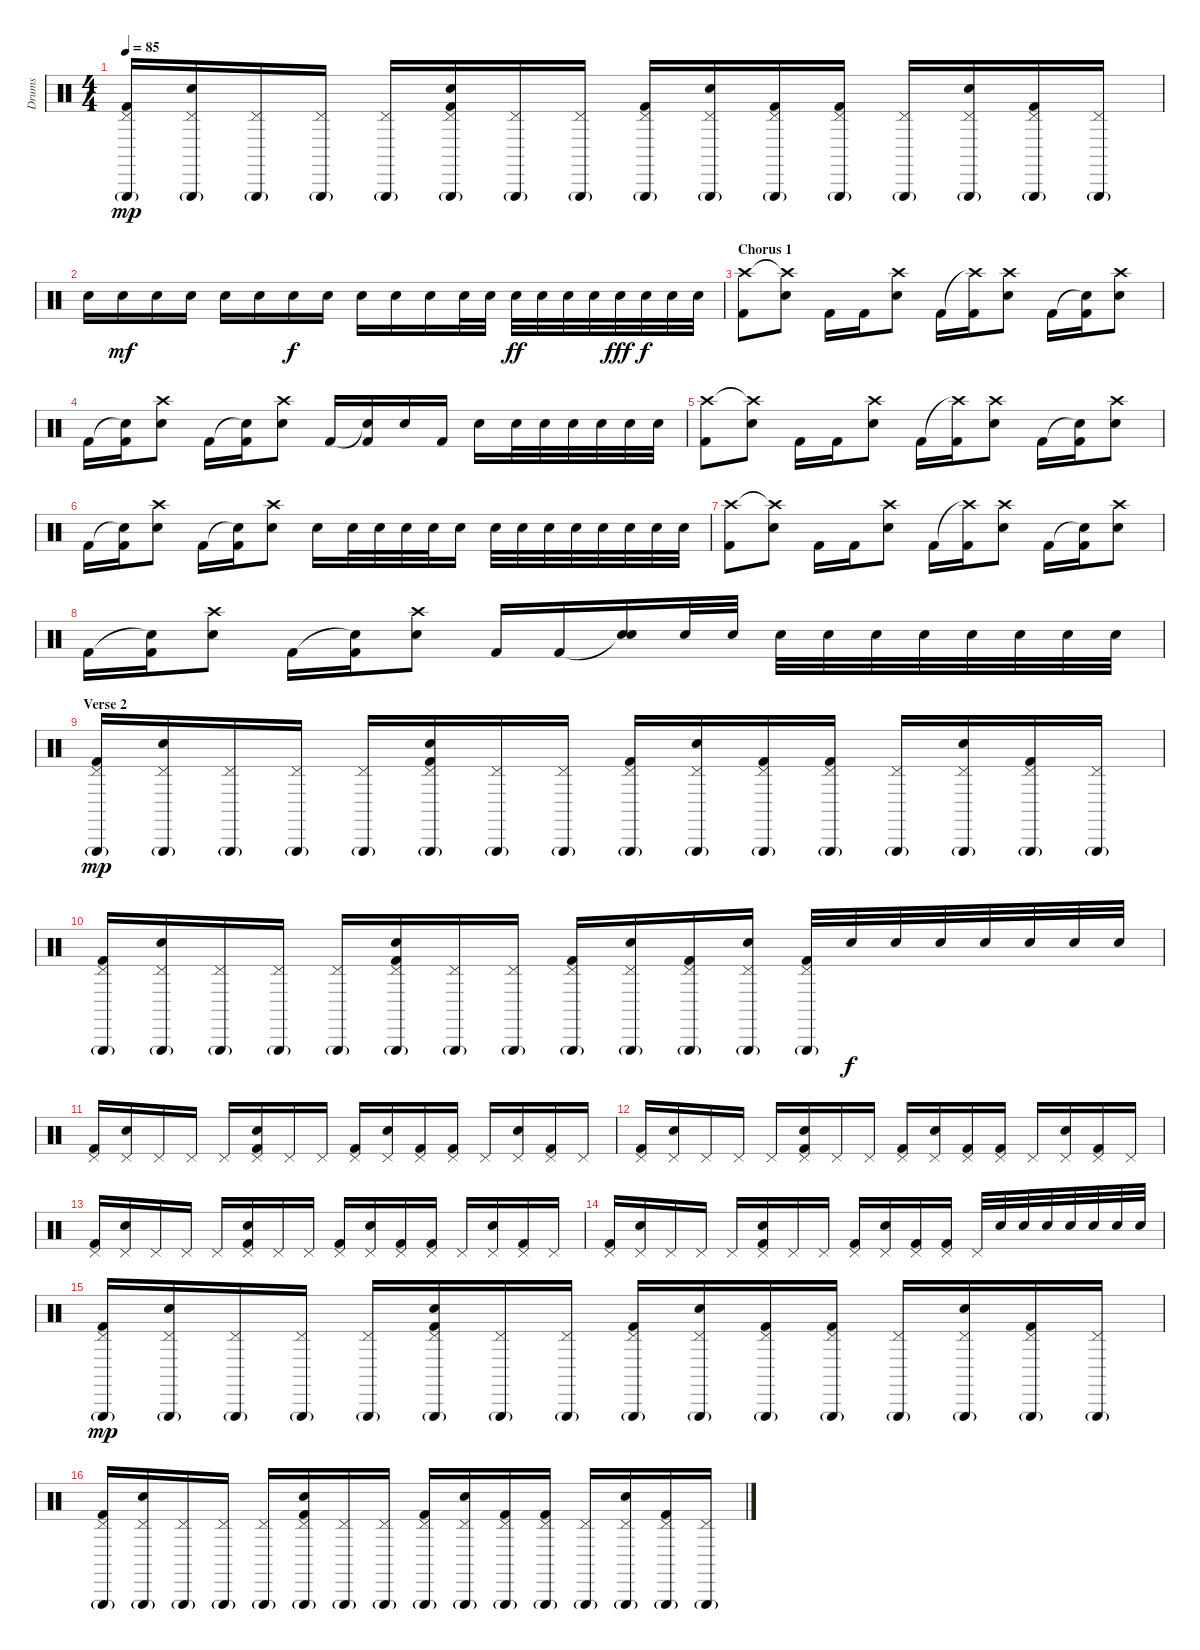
\track ("Drums" "Drums") {instrument percussion}
\staff {score}
\articulation defaults
\ts (4 4)
\tempo 85
\clef neutral
\ks c
("Triangle (hit)"{g} "Pedal Hi-Hat (hit)" "Kick (hit) 2").16{dy mp} ("Triangle (hit)"{g} "Pedal Hi-Hat (hit)" "Electric Snare (hit)").16 ("Triangle (hit)"{g} "Pedal Hi-Hat (hit)").16 ("Triangle (hit)"{g} "Pedal Hi-Hat (hit)").16 ("Triangle (hit)"{g} "Pedal Hi-Hat (hit)").16 ("Triangle (hit)"{g} "Pedal Hi-Hat (hit)" "Electric Snare (hit)" "Kick (hit) 2").16 ("Triangle (hit)"{g} "Pedal Hi-Hat (hit)").16 ("Triangle (hit)"{g} "Pedal Hi-Hat (hit)").16 ("Triangle (hit)"{g} "Pedal Hi-Hat (hit)" "Kick (hit) 2").16 ("Triangle (hit)"{g} "Pedal Hi-Hat (hit)" "Electric Snare (hit)").16 ("Triangle (hit)"{g} "Pedal Hi-Hat (hit)" "Kick (hit) 2").16 ("Triangle (hit)"{g} "Pedal Hi-Hat (hit)" "Kick (hit) 2").16 ("Triangle (hit)"{g} "Pedal Hi-Hat (hit)").16 ("Triangle (hit)"{g} "Pedal Hi-Hat (hit)" "Electric Snare (hit)").16 ("Triangle (hit)"{g} "Pedal Hi-Hat (hit)" "Kick (hit) 2").16 ("Triangle (hit)"{g} "Pedal Hi-Hat (hit)").16 |
"Electric Snare (hit)".16 "Electric Snare (hit)".16{dy mf} "Electric Snare (hit)".16 "Electric Snare (hit)".16 "Electric Snare (hit)".16 "Electric Snare (hit)".16 "Electric Snare (hit)".16{dy f} "Electric Snare (hit)".16 "Electric Snare (hit)".16 "Electric Snare (hit)".16 "Electric Snare (hit)".16 "Electric Snare (hit)".32 "Electric Snare (hit)".32 "Electric Snare (hit)".32{dy ff} "Electric Snare (hit)".32 "Electric Snare (hit)".32 "Electric Snare (hit)".32 "Electric Snare (hit)".32{dy fff} "Electric Snare (hit)".32{dy f} "Electric Snare (hit)".32 "Electric Snare (hit)".32 |
\section ("" "Chorus 1")
("Crash high (hit)" "Kick (hit) 2").8 ("Crash high (hit)"{t} "Electric Snare (hit)").8 "Kick (hit) 2".16 "Kick (hit) 2".16 ("Crash high (hit)" "Electric Snare (hit)").8 "Kick (hit) 2".16 ("Crash high (hit)"{t} "Kick (hit) 2").16 ("Crash high (hit)" "Electric Snare (hit)").8 "Kick (hit) 2".16 ("Snare (hit)"{t} "Kick (hit) 2").16 ("Crash high (hit)" "Electric Snare (hit)").8 |
"Kick (hit) 2".16 ("Snare (hit)"{t} "Kick (hit) 2").16 ("Crash high (hit)" "Electric Snare (hit)").8 "Kick (hit) 2".16 ("Snare (hit)"{t} "Kick (hit) 2").16 ("Crash high (hit)" "Electric Snare (hit)").8 "Kick (hit) 2".16 ("Snare (hit)"{t} "Kick (hit) 2").16 "Electric Snare (hit)".16 "Kick (hit) 2".16 "Electric Snare (hit)".16 "Electric Snare (hit)".32 "Electric Snare (hit)".32 "Electric Snare (hit)".32 "Electric Snare (hit)".32 "Electric Snare (hit)".32 "Electric Snare (hit)".32 |
("Crash high (hit)" "Kick (hit) 2").8 ("Crash high (hit)"{t} "Electric Snare (hit)").8 "Kick (hit) 2".16 "Kick (hit) 2".16 ("Crash high (hit)" "Electric Snare (hit)").8 "Kick (hit) 2".16 ("Crash high (hit)"{t} "Kick (hit) 2").16 ("Crash high (hit)" "Electric Snare (hit)").8 "Kick (hit) 2".16 ("Snare (hit)"{t} "Kick (hit) 2").16 ("Crash high (hit)" "Electric Snare (hit)").8 |
"Kick (hit) 2".16 ("Snare (hit)"{t} "Kick (hit) 2").16 ("Crash high (hit)" "Electric Snare (hit)").8 "Kick (hit) 2".16 ("Snare (hit)"{t} "Kick (hit) 2").16 ("Crash high (hit)" "Electric Snare (hit)").8 "Electric Snare (hit)".16 "Electric Snare (hit)".32 "Electric Snare (hit)".32 "Electric Snare (hit)".32 "Electric Snare (hit)".32 "Electric Snare (hit)".16 "Electric Snare (hit)".32 "Electric Snare (hit)".32 "Electric Snare (hit)".32 "Electric Snare (hit)".32 "Electric Snare (hit)".32 "Electric Snare (hit)".32 "Electric Snare (hit)".32 "Electric Snare (hit)".32 |
("Crash high (hit)" "Kick (hit) 2").8 ("Crash high (hit)"{t} "Electric Snare (hit)").8 "Kick (hit) 2".16 "Kick (hit) 2".16 ("Crash high (hit)" "Electric Snare (hit)").8 "Kick (hit) 2".16 ("Crash high (hit)"{t} "Kick (hit) 2").16 ("Crash high (hit)" "Electric Snare (hit)").8 "Kick (hit) 2".16 ("Snare (hit)"{t} "Kick (hit) 2").16 ("Crash high (hit)" "Electric Snare (hit)").8 |
"Kick (hit) 2".16 ("Snare (hit)"{t} "Kick (hit) 2").16 ("Crash high (hit)" "Electric Snare (hit)").8 "Kick (hit) 2".16 ("Snare (hit)"{t} "Kick (hit) 2").16 ("Crash high (hit)" "Electric Snare (hit)").8 "Kick (hit) 2".16 "Kick (hit) 2".16 ("Snare (hit)"{t} "Electric Snare (hit)").16 "Electric Snare (hit)".32 "Electric Snare (hit)".32 "Electric Snare (hit)".32 "Electric Snare (hit)".32 "Electric Snare (hit)".32 "Electric Snare (hit)".32 "Electric Snare (hit)".32 "Electric Snare (hit)".32 "Electric Snare (hit)".32 "Electric Snare (hit)".32 |
\section ("" "Verse 2")
("Triangle (hit)"{g} "Pedal Hi-Hat (hit)" "Kick (hit) 2").16{dy mp} ("Triangle (hit)"{g} "Pedal Hi-Hat (hit)" "Electric Snare (hit)").16 ("Triangle (hit)"{g} "Pedal Hi-Hat (hit)").16 ("Triangle (hit)"{g} "Pedal Hi-Hat (hit)").16 ("Triangle (hit)"{g} "Pedal Hi-Hat (hit)").16 ("Triangle (hit)"{g} "Pedal Hi-Hat (hit)" "Electric Snare (hit)" "Kick (hit) 2").16 ("Triangle (hit)"{g} "Pedal Hi-Hat (hit)").16 ("Triangle (hit)"{g} "Pedal Hi-Hat (hit)").16 ("Triangle (hit)"{g} "Pedal Hi-Hat (hit)" "Kick (hit) 2").16 ("Triangle (hit)"{g} "Pedal Hi-Hat (hit)" "Electric Snare (hit)").16 ("Triangle (hit)"{g} "Pedal Hi-Hat (hit)" "Kick (hit) 2").16 ("Triangle (hit)"{g} "Pedal Hi-Hat (hit)" "Kick (hit) 2").16 ("Triangle (hit)"{g} "Pedal Hi-Hat (hit)").16 ("Triangle (hit)"{g} "Pedal Hi-Hat (hit)" "Electric Snare (hit)").16 ("Triangle (hit)"{g} "Pedal Hi-Hat (hit)" "Kick (hit) 2").16 ("Triangle (hit)"{g} "Pedal Hi-Hat (hit)").16 |
("Triangle (hit)"{g} "Pedal Hi-Hat (hit)" "Kick (hit) 2").16 ("Triangle (hit)"{g} "Pedal Hi-Hat (hit)" "Electric Snare (hit)").16 ("Triangle (hit)"{g} "Pedal Hi-Hat (hit)").16 ("Triangle (hit)"{g} "Pedal Hi-Hat (hit)").16 ("Triangle (hit)"{g} "Pedal Hi-Hat (hit)").16 ("Triangle (hit)"{g} "Pedal Hi-Hat (hit)" "Electric Snare (hit)" "Kick (hit) 2").16 ("Triangle (hit)"{g} "Pedal Hi-Hat (hit)").16 ("Triangle (hit)"{g} "Pedal Hi-Hat (hit)").16 ("Triangle (hit)"{g} "Pedal Hi-Hat (hit)" "Kick (hit) 2").16 ("Triangle (hit)"{g} "Pedal Hi-Hat (hit)" "Electric Snare (hit)").16 ("Triangle (hit)"{g} "Pedal Hi-Hat (hit)" "Kick (hit) 2").16 ("Triangle (hit)"{g} "Pedal Hi-Hat (hit)" "Electric Snare (hit)").16 ("Triangle (hit)"{g} "Pedal Hi-Hat (hit)" "Kick (hit) 2").32 "Electric Snare (hit)".32{dy f} "Electric Snare (hit)".32 "Electric Snare (hit)".32 "Electric Snare (hit)".32 "Electric Snare (hit)".32 "Electric Snare (hit)".32 "Electric Snare (hit)".32 |
("Pedal Hi-Hat (hit)" "Kick (hit) 2").16 ("Pedal Hi-Hat (hit)" "Electric Snare (hit)").16 "Pedal Hi-Hat (hit)".16 "Pedal Hi-Hat (hit)".16 "Pedal Hi-Hat (hit)".16 ("Pedal Hi-Hat (hit)" "Electric Snare (hit)" "Kick (hit) 2").16 "Pedal Hi-Hat (hit)".16 "Pedal Hi-Hat (hit)".16 ("Pedal Hi-Hat (hit)" "Kick (hit) 2").16 ("Pedal Hi-Hat (hit)" "Electric Snare (hit)").16 ("Pedal Hi-Hat (hit)" "Kick (hit) 2").16 ("Pedal Hi-Hat (hit)" "Kick (hit) 2").16 "Pedal Hi-Hat (hit)".16 ("Pedal Hi-Hat (hit)" "Electric Snare (hit)").16 ("Pedal Hi-Hat (hit)" "Kick (hit) 2").16 "Pedal Hi-Hat (hit)".16 |
("Pedal Hi-Hat (hit)" "Kick (hit) 2").16 ("Pedal Hi-Hat (hit)" "Electric Snare (hit)").16 "Pedal Hi-Hat (hit)".16 "Pedal Hi-Hat (hit)".16 "Pedal Hi-Hat (hit)".16 ("Pedal Hi-Hat (hit)" "Electric Snare (hit)" "Kick (hit) 2").16 "Pedal Hi-Hat (hit)".16 "Pedal Hi-Hat (hit)".16 ("Pedal Hi-Hat (hit)" "Kick (hit) 2").16 ("Pedal Hi-Hat (hit)" "Electric Snare (hit)").16 ("Pedal Hi-Hat (hit)" "Kick (hit) 2").16 ("Pedal Hi-Hat (hit)" "Kick (hit) 2").16 "Pedal Hi-Hat (hit)".16 ("Pedal Hi-Hat (hit)" "Electric Snare (hit)").16 ("Pedal Hi-Hat (hit)" "Kick (hit) 2").16 "Pedal Hi-Hat (hit)".16 |
("Pedal Hi-Hat (hit)" "Kick (hit) 2").16 ("Pedal Hi-Hat (hit)" "Electric Snare (hit)").16 "Pedal Hi-Hat (hit)".16 "Pedal Hi-Hat (hit)".16 "Pedal Hi-Hat (hit)".16 ("Pedal Hi-Hat (hit)" "Electric Snare (hit)" "Kick (hit) 2").16 "Pedal Hi-Hat (hit)".16 "Pedal Hi-Hat (hit)".16 ("Pedal Hi-Hat (hit)" "Kick (hit) 2").16 ("Pedal Hi-Hat (hit)" "Electric Snare (hit)").16 ("Pedal Hi-Hat (hit)" "Kick (hit) 2").16 ("Pedal Hi-Hat (hit)" "Kick (hit) 2").16 "Pedal Hi-Hat (hit)".16 ("Pedal Hi-Hat (hit)" "Electric Snare (hit)").16 ("Pedal Hi-Hat (hit)" "Kick (hit) 2").16 "Pedal Hi-Hat (hit)".16 |
("Pedal Hi-Hat (hit)" "Kick (hit) 2").16 ("Pedal Hi-Hat (hit)" "Electric Snare (hit)").16 "Pedal Hi-Hat (hit)".16 "Pedal Hi-Hat (hit)".16 "Pedal Hi-Hat (hit)".16 ("Pedal Hi-Hat (hit)" "Electric Snare (hit)" "Kick (hit) 2").16 "Pedal Hi-Hat (hit)".16 "Pedal Hi-Hat (hit)".16 ("Pedal Hi-Hat (hit)" "Kick (hit) 2").16 ("Pedal Hi-Hat (hit)" "Electric Snare (hit)").16 ("Pedal Hi-Hat (hit)" "Kick (hit) 2").16 ("Pedal Hi-Hat (hit)" "Kick (hit) 2").16 "Pedal Hi-Hat (hit)".32 "Electric Snare (hit)".32 "Electric Snare (hit)".32 "Electric Snare (hit)".32 "Electric Snare (hit)".32 "Electric Snare (hit)".32 "Electric Snare (hit)".32 "Electric Snare (hit)".32 |
("Triangle (hit)"{g} "Pedal Hi-Hat (hit)" "Kick (hit) 2").16{dy mp} ("Triangle (hit)"{g} "Pedal Hi-Hat (hit)" "Electric Snare (hit)").16 ("Triangle (hit)"{g} "Pedal Hi-Hat (hit)").16 ("Triangle (hit)"{g} "Pedal Hi-Hat (hit)").16 ("Triangle (hit)"{g} "Pedal Hi-Hat (hit)").16 ("Triangle (hit)"{g} "Pedal Hi-Hat (hit)" "Electric Snare (hit)" "Kick (hit) 2").16 ("Triangle (hit)"{g} "Pedal Hi-Hat (hit)").16 ("Triangle (hit)"{g} "Pedal Hi-Hat (hit)").16 ("Triangle (hit)"{g} "Pedal Hi-Hat (hit)" "Kick (hit) 2").16 ("Triangle (hit)"{g} "Pedal Hi-Hat (hit)" "Electric Snare (hit)").16 ("Triangle (hit)"{g} "Pedal Hi-Hat (hit)" "Kick (hit) 2").16 ("Triangle (hit)"{g} "Pedal Hi-Hat (hit)" "Kick (hit) 2").16 ("Triangle (hit)"{g} "Pedal Hi-Hat (hit)").16 ("Triangle (hit)"{g} "Pedal Hi-Hat (hit)" "Electric Snare (hit)").16 ("Triangle (hit)"{g} "Pedal Hi-Hat (hit)" "Kick (hit) 2").16 ("Triangle (hit)"{g} "Pedal Hi-Hat (hit)").16 |
("Triangle (hit)"{g} "Pedal Hi-Hat (hit)" "Kick (hit) 2").16 ("Triangle (hit)"{g} "Pedal Hi-Hat (hit)" "Electric Snare (hit)").16 ("Triangle (hit)"{g} "Pedal Hi-Hat (hit)").16 ("Triangle (hit)"{g} "Pedal Hi-Hat (hit)").16 ("Triangle (hit)"{g} "Pedal Hi-Hat (hit)").16 ("Triangle (hit)"{g} "Pedal Hi-Hat (hit)" "Electric Snare (hit)" "Kick (hit) 2").16 ("Triangle (hit)"{g} "Pedal Hi-Hat (hit)").16 ("Triangle (hit)"{g} "Pedal Hi-Hat (hit)").16 ("Triangle (hit)"{g} "Pedal Hi-Hat (hit)" "Kick (hit) 2").16 ("Triangle (hit)"{g} "Pedal Hi-Hat (hit)" "Electric Snare (hit)").16 ("Triangle (hit)"{g} "Pedal Hi-Hat (hit)" "Kick (hit) 2").16 ("Triangle (hit)"{g} "Pedal Hi-Hat (hit)" "Kick (hit) 2").16 ("Triangle (hit)"{g} "Pedal Hi-Hat (hit)").16 ("Triangle (hit)"{g} "Pedal Hi-Hat (hit)" "Electric Snare (hit)").16 ("Triangle (hit)"{g} "Pedal Hi-Hat (hit)" "Kick (hit) 2").16 ("Triangle (hit)"{g} "Pedal Hi-Hat (hit)").16
